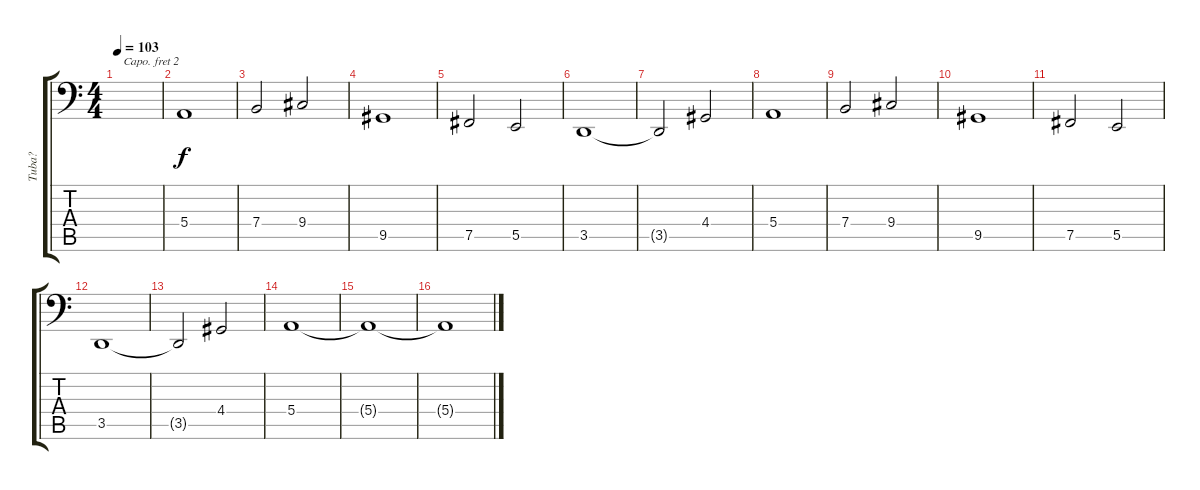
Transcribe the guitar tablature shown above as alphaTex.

\track ("Tuba?" "Tuba?") {instrument tuba}
\staff {score tabs}
\capo 2
\tuning (E3 B2 G2 D2 A1 E1) {hide}
\ts (4 4)
\tempo 103
\clef f4
\ks c
|
5.4.1 |
7.4.2 9.4.2 |
9.5.1 |
7.5.2 5.5.2 |
3.5.1 |
3.5{t}.2 4.4.2 |
5.4.1 |
7.4.2 9.4.2 |
9.5.1 |
7.5.2 5.5.2 |
3.5.1 |
3.5{t}.2 4.4.2 |
5.4.1 |
5.4{t}.1 |
5.4{t}.1
